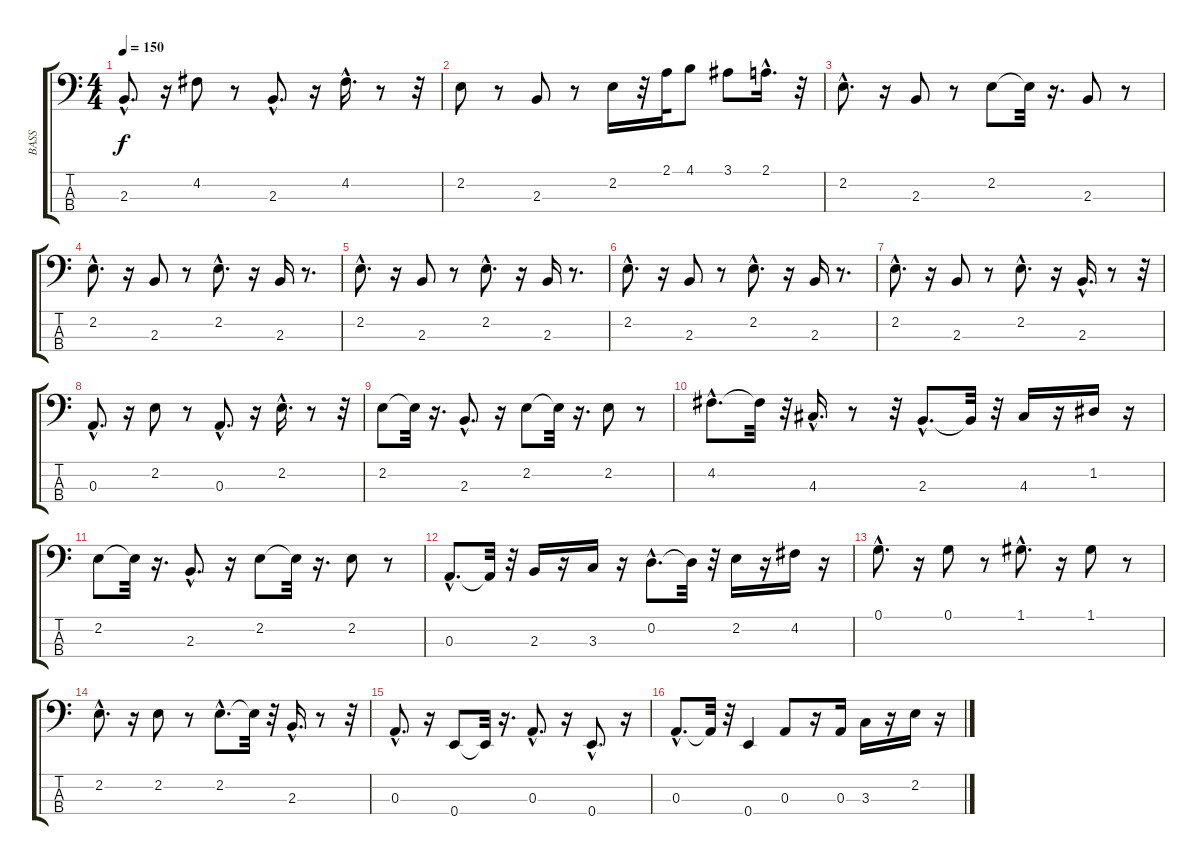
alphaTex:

\track ("BASS" "BASS") {instrument electricbassfinger}
\staff {score tabs}
\tuning (G2 D2 A1 E1) {hide}
\ts (4 4)
\tempo 150
\clef f4
\ks c
2.3{hac}.8{d dy f} r.16 4.2.8 r.8 2.3{hac}.8{d} r.16 4.2{hac}.16{d} r.8 r.32 |
2.2.8 r.8 2.3.8 r.8 2.2.16 r.32 2.1.32 4.1.8 3.1.8 2.1{hac}.16{d} r.32 |
2.2{hac}.8{d} r.16 2.3.8 r.8 2.2.8 2.2{t}.32 r.16{d} 2.3.8 r.8 |
2.2{hac}.8{d} r.16 2.3.8 r.8 2.2{hac}.8{d} r.16 2.3.16 r.8{d} |
2.2{hac}.8{d} r.16 2.3.8 r.8 2.2{hac}.8{d} r.16 2.3.16 r.8{d} |
2.2{hac}.8{d} r.16 2.3.8 r.8 2.2{hac}.8{d} r.16 2.3.16 r.8{d} |
2.2{hac}.8{d} r.16 2.3.8 r.8 2.2{hac}.8{d} r.16 2.3{hac}.16{d} r.8 r.32 |
0.3{hac}.8{d} r.16 2.2.8 r.8 0.3{hac}.8{d} r.16 2.2{hac}.16{d} r.8 r.32 |
2.2.8 2.2{t}.32 r.16{d} 2.3{hac}.8{d} r.16 2.2.8 2.2{t}.32 r.16{d} 2.2.8 r.8 |
4.2{hac}.8{d} 4.2{t}.32 r.32 4.3{hac}.16{d} r.8 r.32 2.3{hac}.8{d} 2.3{t}.32 r.32 4.3.16 r.16 1.2.16 r.16 |
2.2.8 2.2{t}.32 r.16{d} 2.3{hac}.8{d} r.16 2.2.8 2.2{t}.32 r.16{d} 2.2.8 r.8 |
0.3{hac}.8{d} 0.3{t}.32 r.32 2.3.16 r.16 3.3.16 r.16 0.2{hac}.8{d} 0.2{t}.32 r.32 2.2.16 r.16 4.2.16 r.16 |
0.1{hac}.8{d} r.16 0.1.8 r.8 1.1{hac}.8{d} r.16 1.1.8 r.8 |
2.2{hac}.8{d} r.16 2.2.8 r.8 2.2{hac}.8{d} 2.2{t}.32 r.32 2.3{hac}.16{d} r.8 r.32 |
0.3{hac}.8{d} r.16 0.4.8 0.4{t}.32 r.16{d} 0.3{hac}.8{d} r.16 0.4{hac}.8{d} r.16 |
0.3{hac}.8{d} 0.3{t}.32 r.32 0.4.4 0.3.8 r.16 0.3.16 3.3.16 r.16 2.2.16 r.16
